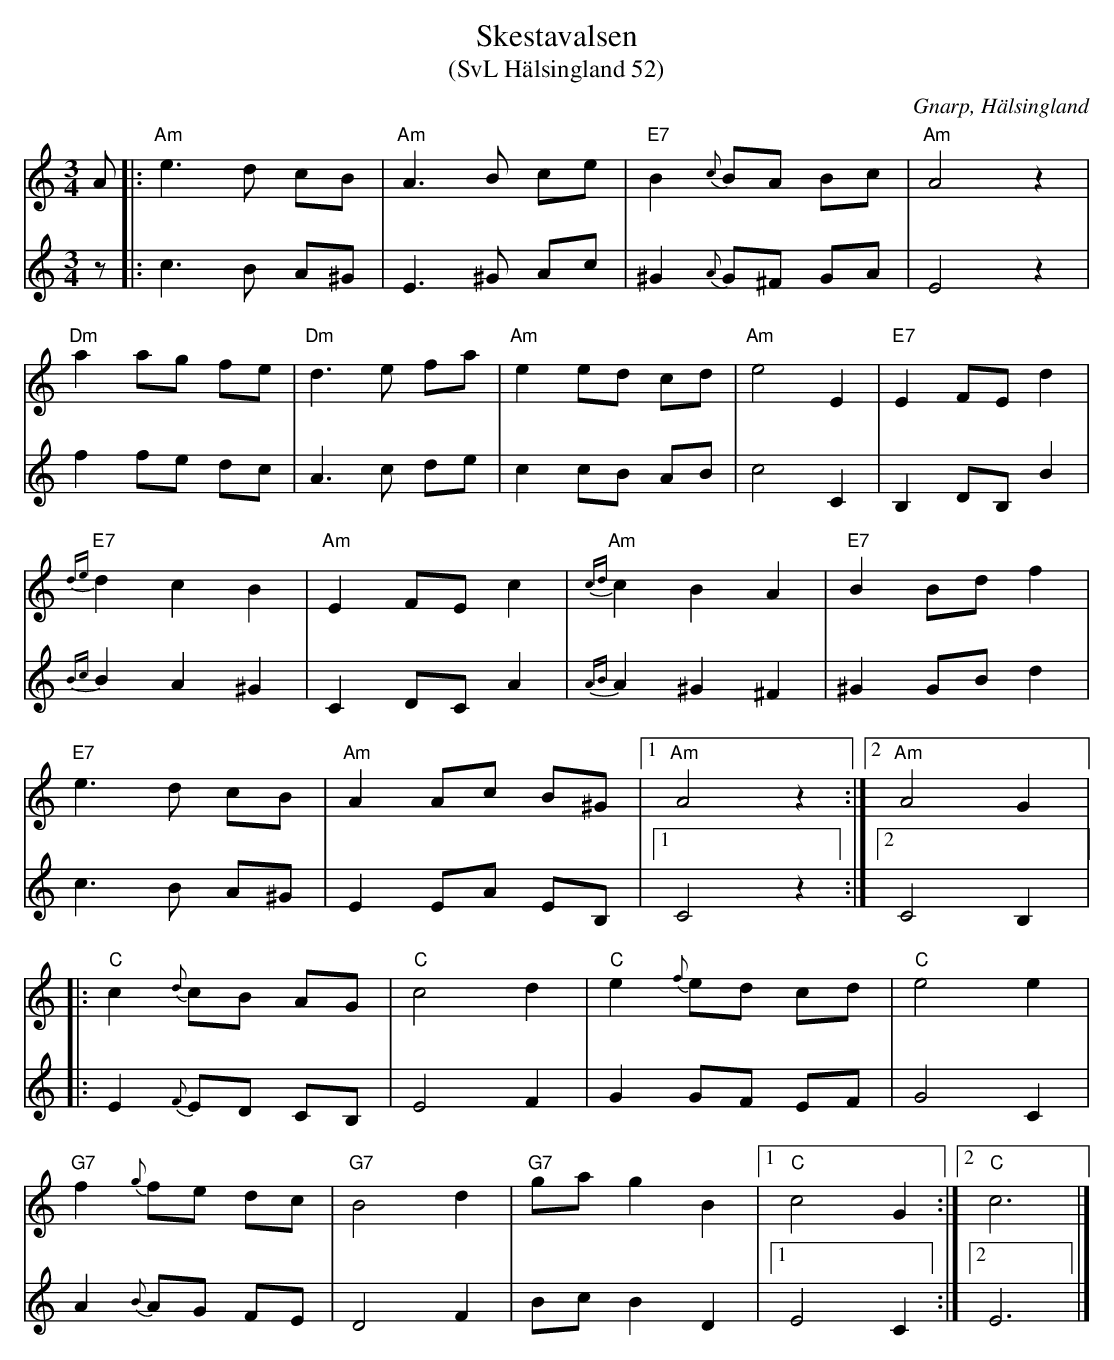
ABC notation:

X:1
T:Skestavalsen
T:(SvL Hälsingland 52)
O:Gnarp, Hälsingland
L:1/8
M:3/4
K:Am
V:1
A |:"Am" e3 d cB |"Am" A3 B ce |"E7" B2{c} BA Bc |"Am" A4 z2 |
"Dm" a2 ag fe |"Dm" d3 e fa | "Am" e2 ed cd |"Am" e4 E2 |"E7" E2 FE d2 |
"E7"{de} d2 c2 B2 |"Am" E2 FE c2 | "Am"{cd} c2 B2 A2 |"E7" B2 Bd f2 |
"E7" e3 d cB |"Am" A2 Ac B^G |1"Am" A4 z2 :|2"Am" A4 G2 |:
"C" c2{d} cB AG |"C" c4 d2 |"C" e2{f} ed cd |"C" e4 e2 |
"G7" f2{g} fe dc |"G7" B4 d2 | "G7" ga g2 B2 |1"C" c4 G2 :|2"C" c6 |]
V:2
z |: c3 B A^G | E3 ^G Ac | ^G2{A} G^F GA | E4 z2 | f2 fe dc | A3 c de | c2 cB AB | c4 C2 |
B,2 DB, B2 |{Bc} B2 A2 ^G2 | C2 DC A2 |{AB} A2 ^G2 ^F2 | ^G2 GB d2 | c3 B A^G | E2 EA EB, |1 C4 z2 :|2 C4 B,2 |:
E2{F} ED CB, | E4 F2 | G2 GF EF | G4 C2 | A2{B} AG FE | D4 F2 | Bc B2 D2 |1 E4 C2 :|2 E6 |]
